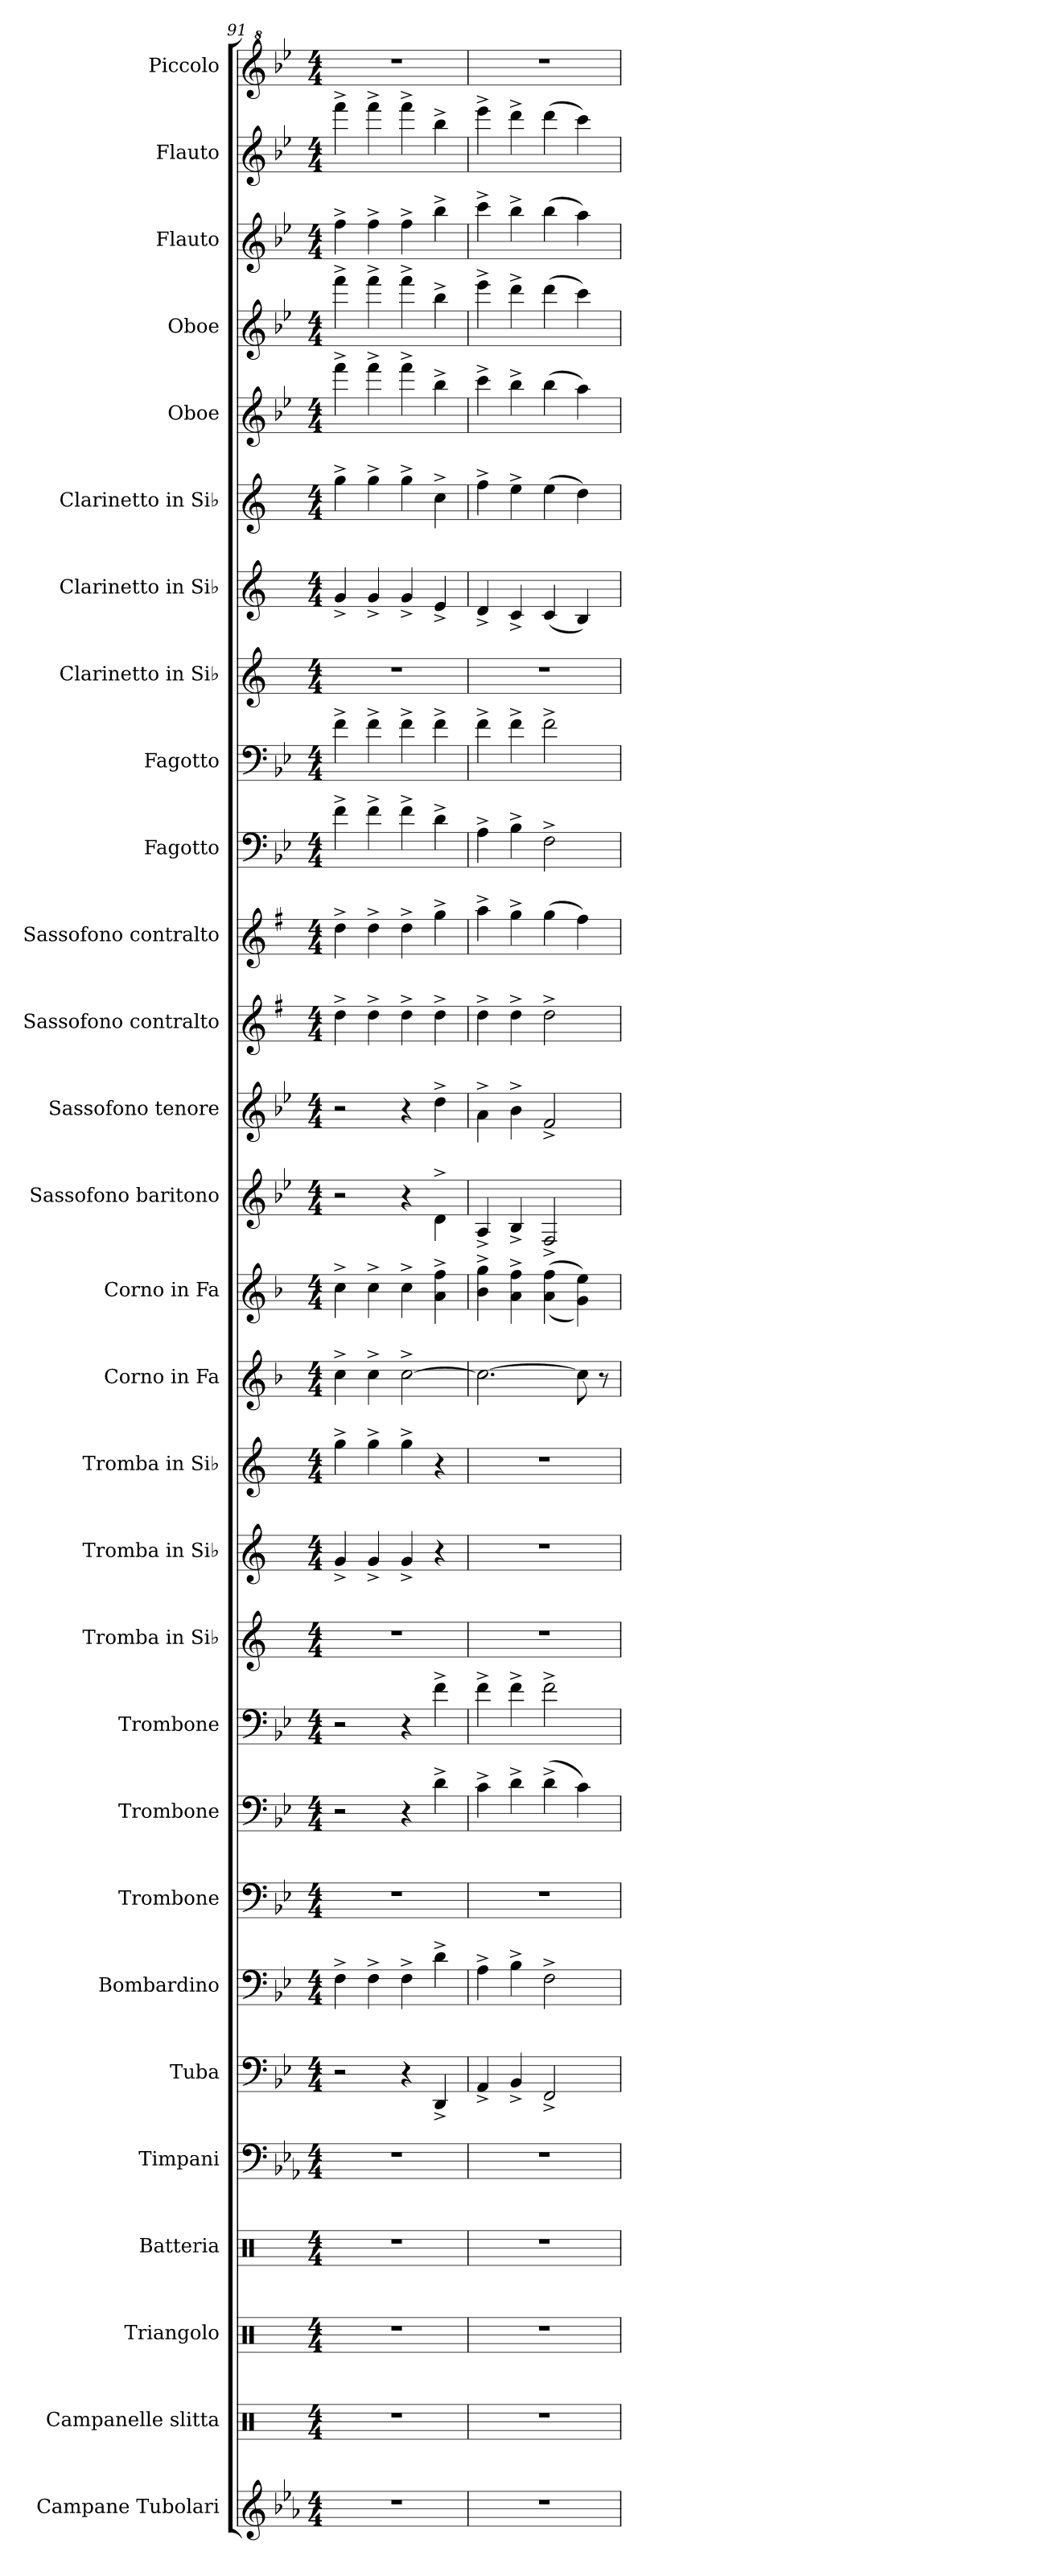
**kern	**kern	**kern	**kern	**kern	**kern	**kern	**kern	**kern	**kern	**kern	**kern	**kern	**kern	**kern	**kern	**kern	**kern	**kern	**kern	**kern	**kern	**kern	**kern	**kern	**kern	**kern	**kern	**kern
*part29	*part28	*part27	*part26	*part25	*part24	*part23	*part22	*part21	*part20	*part19	*part18	*part17	*part16	*part15	*part14	*part13	*part12	*part11	*part10	*part9	*part8	*part7	*part6	*part5	*part4	*part3	*part2	*part1
*staff29	*staff28	*staff27	*staff26	*staff25	*staff24	*staff23	*staff22	*staff21	*staff20	*staff19	*staff18	*staff17	*staff16	*staff15	*staff14	*staff13	*staff12	*staff11	*staff10	*staff9	*staff8	*staff7	*staff6	*staff5	*staff4	*staff3	*staff2	*staff1
*I"Campane Tubolari	*I"Campanelle slitta	*I"Triangolo	*I"Batteria	*I"Timpani	*I"Tuba	*I"Bombardino	*I"Trombone	*I"Trombone	*I"Trombone	*I"Tromba in Si♭	*I"Tromba in Si♭	*I"Tromba in Si♭	*I"Corno in Fa	*I"Corno in Fa	*I"Sassofono baritono	*I"Sassofono tenore	*I"Sassofono contralto	*I"Sassofono contralto	*I"Fagotto	*I"Fagotto	*I"Clarinetto in Si♭	*I"Clarinetto in Si♭	*I"Clarinetto in Si♭	*I"Oboe	*I"Oboe	*I"Flauto	*I"Flauto	*I"Piccolo
*I'Camp. tb.	*	*I'Triang.	*I'Batt.	*I'Timp.	*I'Tba.	*	*I'Tbn.	*I'Tbn.	*I'Tbn.	*I'Tr. Si♭	*I'Tr. Si♭	*I'Tr. Si♭	*I'Cor. Fa	*I'Cor. Fa	*	*	*	*	*I'Fag.	*I'Fag.	*I'Cl. Si♭	*I'Cl. Si♭	*I'Cl. Si♭	*I'Ob.	*I'Ob.	*I'Fl.	*I'Fl.	*
*clefG2	*clefX	*clefX	*clefX	*clefF4	*clefF4	*clefF4	*clefF4	*clefF4	*clefF4	*clefG2	*clefG2	*clefG2	*clefG2	*clefG2	*clefG2	*clefG2	*clefG2	*clefG2	*clefF4	*clefF4	*clefG2	*clefG2	*clefG2	*clefG2	*clefG2	*clefG2	*clefG2	*clefG^2
*	*	*	*	*	*	*	*	*	*	*ITrd1c2	*ITrd1c2	*ITrd1c2	*ITrd4c7	*ITrd4c7	*ITrd12c21	*ITrd8c14	*ITrd5c9	*ITrd5c9	*	*	*ITrd1c2	*ITrd1c2	*ITrd1c2	*	*	*	*	*ITrd-7c-12
*k[b-e-a-]	*k[]	*k[]	*k[]	*k[b-e-a-]	*k[b-e-]	*k[b-e-]	*k[b-e-]	*k[b-e-]	*k[b-e-]	*k[b-e-]	*k[b-e-]	*k[b-e-]	*k[b-e-]	*k[b-e-]	*k[b-e-]	*k[b-e-]	*k[b-e-]	*k[b-e-]	*k[b-e-]	*k[b-e-]	*k[b-e-]	*k[b-e-]	*k[b-e-]	*k[b-e-]	*k[b-e-]	*k[b-e-]	*k[b-e-]	*k[b-e-]
*M4/4	*M4/4	*M4/4	*M4/4	*M4/4	*M4/4	*M4/4	*M4/4	*M4/4	*M4/4	*M4/4	*M4/4	*M4/4	*M4/4	*M4/4	*M4/4	*M4/4	*M4/4	*M4/4	*M4/4	*M4/4	*M4/4	*M4/4	*M4/4	*M4/4	*M4/4	*M4/4	*M4/4	*M4/4
=91	=91	=91	=91	=91	=91	=91	=91	=91	=91	=91	=91	=91	=91	=91	=91	=91	=91	=91	=91	=91	=91	=91	=91	=91	=91	=91	=91	=91
1r	1r	1r	1r	1r	2r	4F^\	1r	2r	2r	1r	4f^/	4ff^\	4f^\	4f^\	2r	2r	4f^\	4f^\	4f^\	4f^\	1r	4f^/	4ff^\	4fff^\	4fff^\	4ff^\	4fff^\	1r
.	.	.	.	.	.	4F^\	.	.	.	.	4f^/	4ff^\	4f^\	4f^\	.	.	4f^\	4f^\	4f^\	4f^\	.	4f^/	4ff^\	4fff^\	4fff^\	4ff^\	4fff^\	.
.	.	.	.	.	4r	4F^\	.	4r	4r	.	4f^/	4ff^\	[2f^\	4f^\	4r	4r	4f^\	4f^\	4f^\	4f^\	.	4f^/	4ff^\	4fff^\	4fff^\	4ff^\	4fff^\	.
.	.	.	.	.	4DD^/	4d^\	.	4d^\	4f^\	.	4r	4r	.	4d\^ 4b-\^	4D^\	4d^\	4f^\	4b-^\	4d^\	4f^\	.	4d^/	4b-^\	4bb-^\	4bb-^\	4bb-^\	4bb-^\	.
!!LO:PB:g=z
=92	=92	=92	=92	=92	=92	=92	=92	=92	=92	=92	=92	=92	=92	=92	=92	=92	=92	=92	=92	=92	=92	=92	=92	=92	=92	=92	=92	=92
1r	1r	1r	1r	1r	4AA^/	4A^\	1r	4c^\	4f^\	1r	1r	1r	2.f\_	4e-\^ 4cc\^	4AA^/	4A^\	4f^\	4cc^\	4A^\	4f^\	1r	4c^/	4ee-^\	4ccc^\	4eee-^\	4ccc^\	4eee-^\	1r
.	.	.	.	.	4BB-^/	4B-^\	.	4d^\	4f^\	.	.	.	.	4d\^ 4b-\^	4BB-^/	4B-^\	4f^\	4b-^\	4B-^\	4f^\	.	4B-^/	4dd^\	4bb-^\	4ddd^\	4bb-^\	4ddd^\	.
.	.	.	.	.	2FF^/	2F^\	.	(4d^\	2f^\	.	.	.	.	((4d\ 4b-\	2FF^/	2F^/	2f^\	(4b-\	2F^\	2f^\	.	(4B-/	(4dd\	(4bb-\	(4ddd\	(4bb-\	(4ddd\	.
.	.	.	.	.	.	.	.	4c\)	.	.	.	.	8f\]	4c\ 4a\))	.	.	.	4a\)	.	.	.	4A/)	4cc\)	4aa\)	4ccc\)	4aa\)	4ccc\)	.
.	.	.	.	.	.	.	.	.	.	.	.	.	8r	.	.	.	.	.	.	.	.	.	.	.	.	.	.	.
=	=	=	=	=	=	=	=	=	=	=	=	=	=	=	=	=	=	=	=	=	=	=	=	=	=	=	=	=
*-	*-	*-	*-	*-	*-	*-	*-	*-	*-	*-	*-	*-	*-	*-	*-	*-	*-	*-	*-	*-	*-	*-	*-	*-	*-	*-	*-	*-
